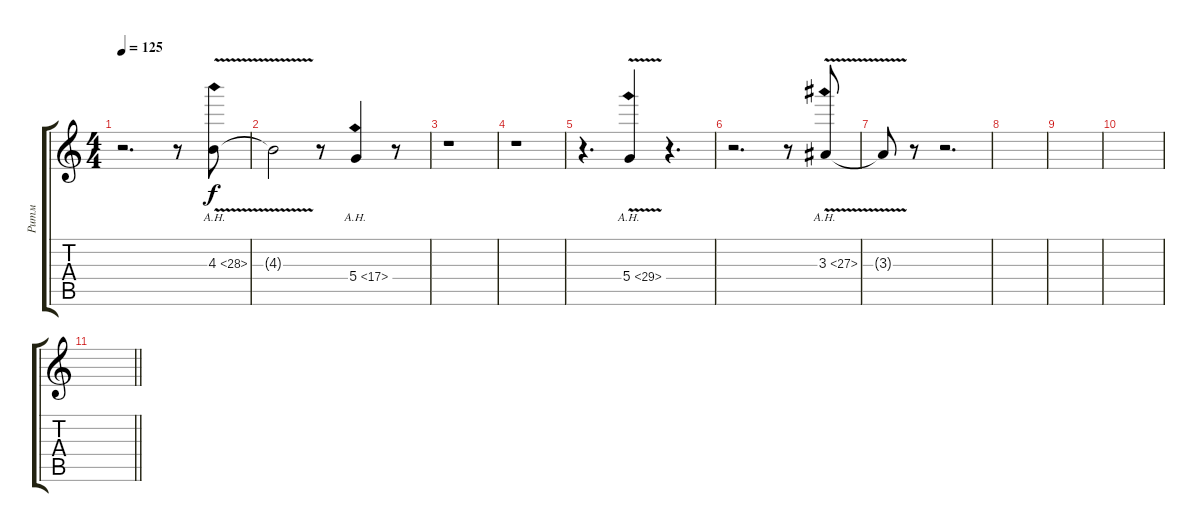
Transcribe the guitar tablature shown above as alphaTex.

\track ("Ритм" "Ритм") {instrument distortionguitar}
\staff {score tabs}
\tuning (E4 B3 G3 D3 A2 E2) {hide}
\ts (4 4)
\tempo 125
\clef g2
\ks c
r.2{d dy f} r.8 4.3{ah 24 v}.8 |
4.3{t}.2 r.8 5.4{ah 12}.4 r.8 |
r.1 |
r.1 |
r.4{d} 5.4{ah 24 v}.4 r.4{d} |
r.2{d} r.8 3.3{ah 24 v}.8 |
3.3{t}.8 r.8 r.2{d} |
|
|
|
\barLineRight lightlight
